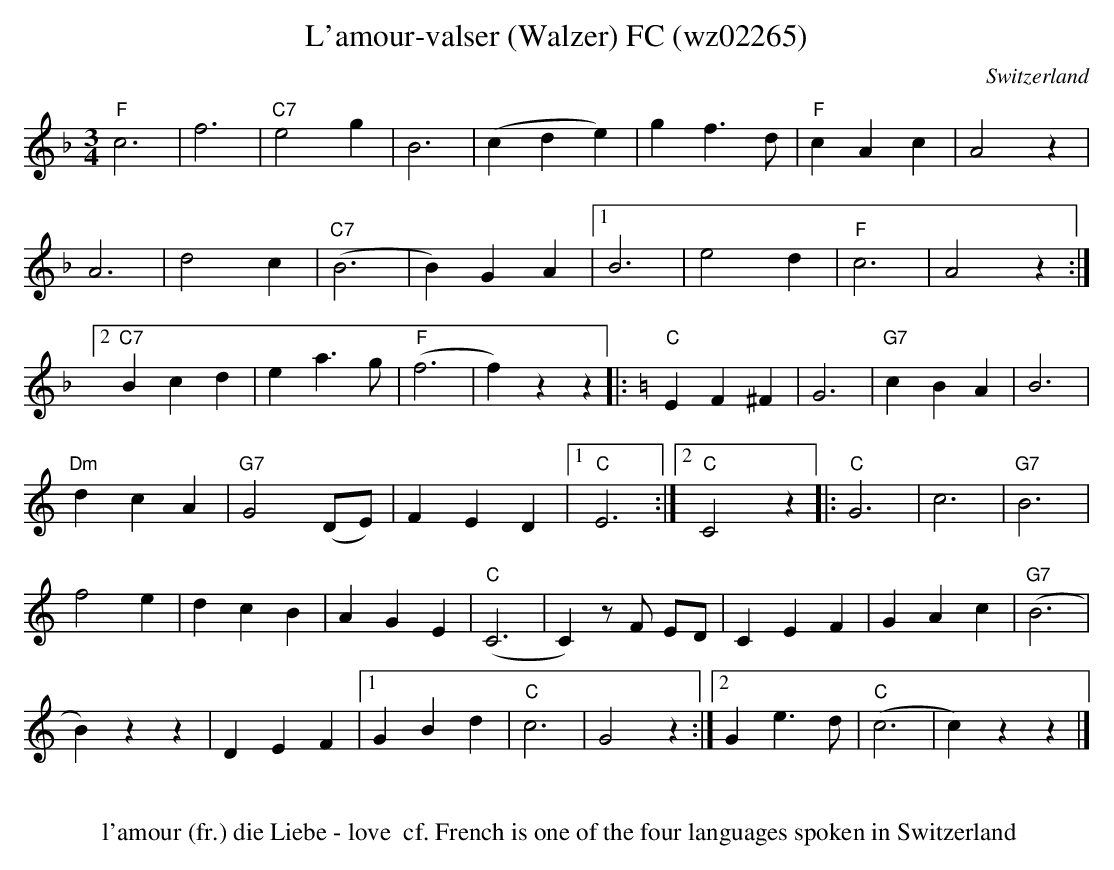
X:1
T:L'amour-valser (Walzer) FC (wz02265)
O:Switzerland
M:3/4
L:1/4
K:F major
"F"c3 | f3 | "C7"e2g | B3 | (cde) | gf>d | "F"cAc | A2z |
A3 | d2c | ("C7"B3 | B)GA |1 B3 | e2d | "F"c3 | A2z :|2
"C7"Bcd | ea>g |  ("F"f3 | f)zz |: [K:C] "C"EF^F | G3 | "G7"cBA | B3 |
"Dm"dcA | "G7"G2 (D/E/) | FED |1 "C"E3 :|2 "C"C2z |: "C"G3 | c3 | "G7"B3 |
f2e | dcB | AGE | ("C"C3 | C)z/F/ E/D/ | CEF | GAc | ("G7"B3 |
B)zz  | DEF |1 GBd | "C"c3 | G2z :|2 Ge>d | ("C"c3 | c)zz |]
W:
W: l'amour (fr.) die Liebe - love  cf. French is one of the four languages spoken in Switzerland
